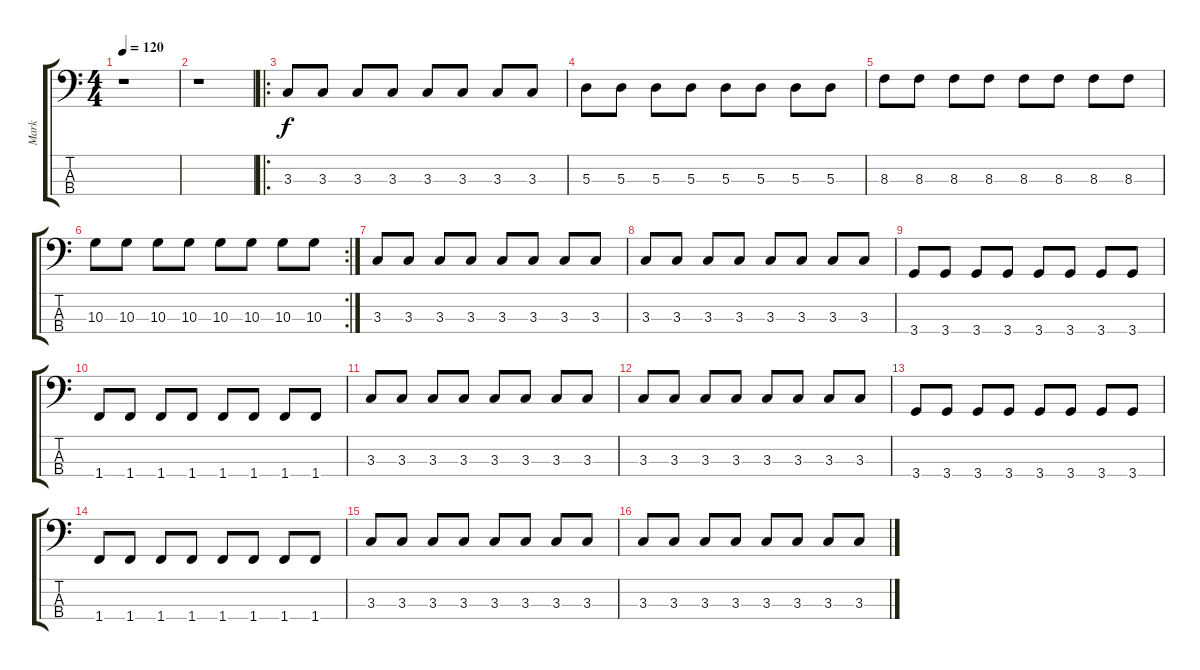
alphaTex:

\track ("Mark" "Mark") {instrument acousticguitarnylon}
\staff {score tabs}
\tuning (G2 D2 A1 E1) {hide}
\ts (4 4)
\tempo 120
\clef f4
\ks c
r.1{dy f instrument acousticguitarnylon} |
r.1 |
\ro
3.3.8 3.3.8 3.3.8 3.3.8 3.3.8 3.3.8 3.3.8 3.3.8 |
5.3.8 5.3.8 5.3.8 5.3.8 5.3.8 5.3.8 5.3.8 5.3.8 |
8.3.8 8.3.8 8.3.8 8.3.8 8.3.8 8.3.8 8.3.8 8.3.8 |
\rc 2
10.3.8 10.3.8 10.3.8 10.3.8 10.3.8 10.3.8 10.3.8 10.3.8 |
3.3.8 3.3.8 3.3.8 3.3.8 3.3.8 3.3.8 3.3.8 3.3.8 |
3.3.8 3.3.8 3.3.8 3.3.8 3.3.8 3.3.8 3.3.8 3.3.8 |
3.4.8 3.4.8 3.4.8 3.4.8 3.4.8 3.4.8 3.4.8 3.4.8 |
1.4.8 1.4.8 1.4.8 1.4.8 1.4.8 1.4.8 1.4.8 1.4.8 |
3.3.8 3.3.8 3.3.8 3.3.8 3.3.8 3.3.8 3.3.8 3.3.8 |
3.3.8 3.3.8 3.3.8 3.3.8 3.3.8 3.3.8 3.3.8 3.3.8 |
3.4.8 3.4.8 3.4.8 3.4.8 3.4.8 3.4.8 3.4.8 3.4.8 |
1.4.8 1.4.8 1.4.8 1.4.8 1.4.8 1.4.8 1.4.8 1.4.8 |
3.3.8 3.3.8 3.3.8 3.3.8 3.3.8 3.3.8 3.3.8 3.3.8 |
3.3.8 3.3.8 3.3.8 3.3.8 3.3.8 3.3.8 3.3.8 3.3.8
